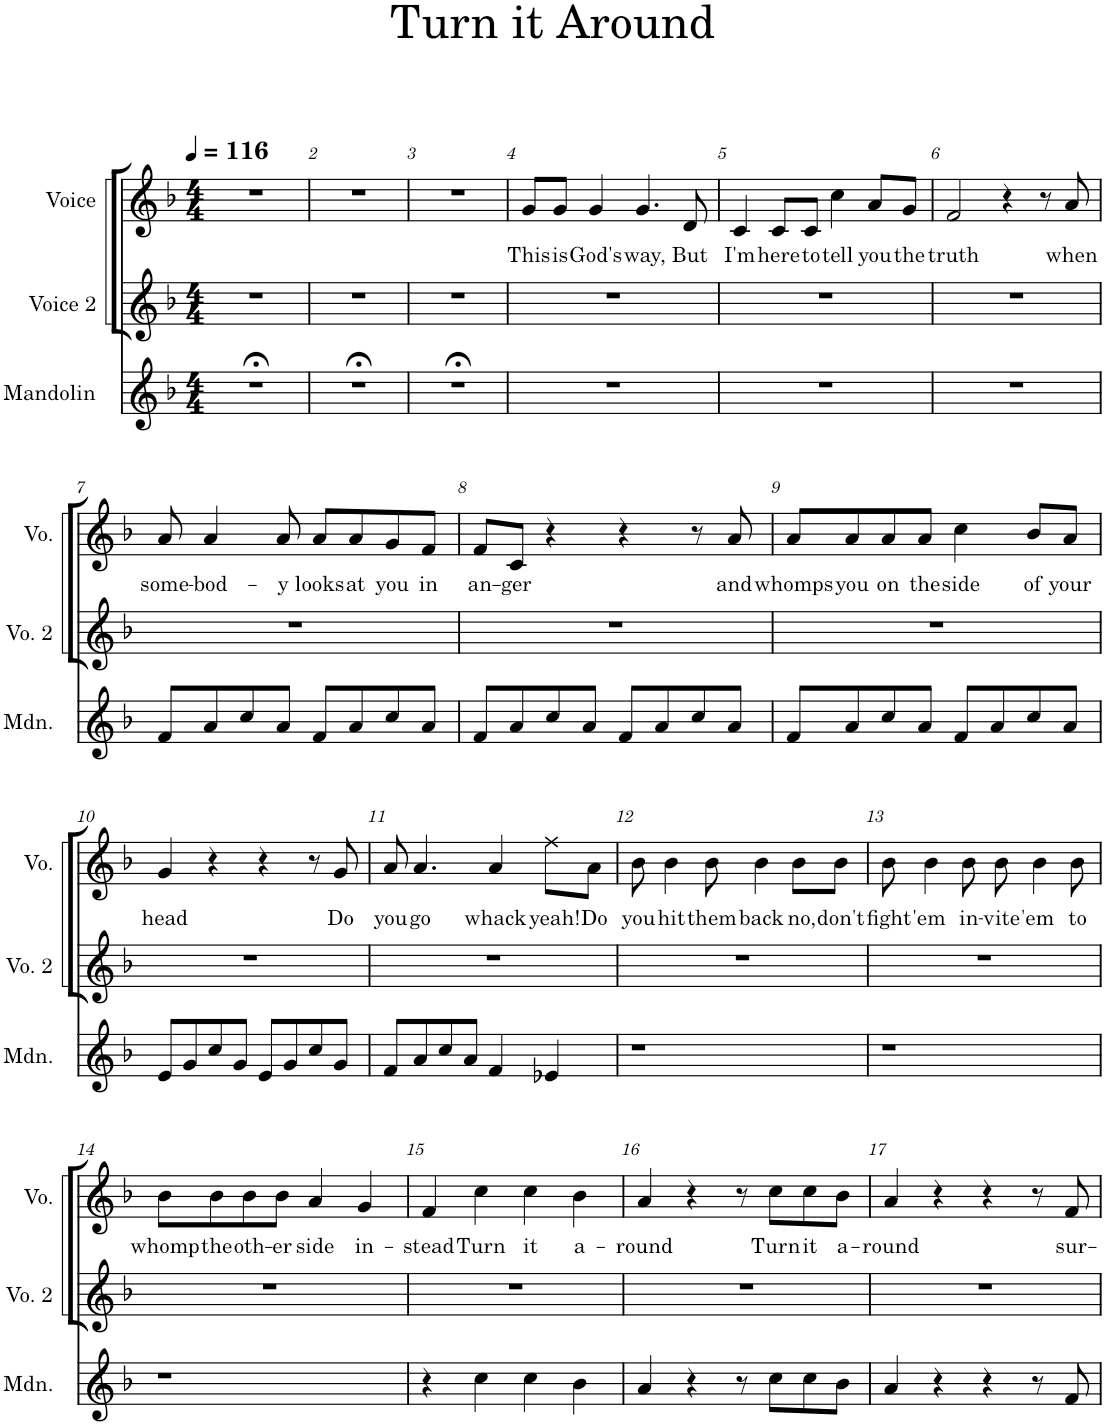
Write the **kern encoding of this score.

**kern	**kern	**kern	**text
*part3	*part2	*part1	*part1
*staff3	*staff2	*staff1	*staff1
*I"Mandolin	*I"Voice 2	*I"Voice	*
*I'Mdn.	*I'Vo. 2	*I'Vo.	*
*clefG2	*clefG2	*clefG2	*
*k[b-]	*k[b-]	*k[b-]	*
*M4/4	*M4/4	*M4/4	*
*MM116	*MM116	*MM116	*
=1	=1	=1	=1
1r;<	1r	1r	.
=2	=2	=2	=2
1r;<	1r	1r	.
=3	=3	=3	=3
1r;<	1r	1r	.
=4	=4	=4	=4
!	!	!	!LO:LY:b
1r	1r	8g/L	This
!	!	!	!LO:LY:b
.	.	8g/J	is
!	!	!	!LO:LY:b
.	.	4g/	God's
!	!	!	!LO:LY:b
.	.	4.g/	way,
!	!	!	!LO:LY:b
.	.	8d/	But
=5	=5	=5	=5
!	!	!	!LO:LY:b
1r	1r	4c/	I'm
!	!	!	!LO:LY:b
.	.	8c/L	here
!	!	!	!LO:LY:b
.	.	8c/J	to
!	!	!	!LO:LY:b
.	.	4cc\	tell
!	!	!	!LO:LY:b
.	.	8a/L	you
!	!	!	!LO:LY:b
.	.	8g/J	the
=6	=6	=6	=6
!	!	!	!LO:LY:b
1r	1r	2f/	truth
.	.	4r	.
.	.	8r	.
!	!	!	!LO:LY:b
.	.	8a/	when
!!LO:LB:g=z
=7	=7	=7	=7
!	!	!	!LO:LY:b
8f/L	1r	8a/	some-
!	!	!	!LO:LY:b
8a/	.	4a/	-bod-
8cc/	.	.	.
!	!	!	!LO:LY:b
8a/J	.	8a/	-y
!	!	!	!LO:LY:b
8f/L	.	8a/L	looks
!	!	!	!LO:LY:b
8a/	.	8a/	at
!	!	!	!LO:LY:b
8cc/	.	8g/	you
!	!	!	!LO:LY:b
8a/J	.	8f/J	in
=8	=8	=8	=8
!	!	!	!LO:LY:b
8f/L	1r	8f/L	an-
!	!	!	!LO:LY:b
8a/	.	8c/J	-ger
8cc/	.	4r	.
8a/J	.	.	.
8f/L	.	4r	.
8a/	.	.	.
8cc/	.	8r	.
!	!	!	!LO:LY:b
8a/J	.	8a/	and
=9	=9	=9	=9
!	!	!	!LO:LY:b
8f/L	1r	8a/L	whomps
!	!	!	!LO:LY:b
8a/	.	8a/	you
!	!	!	!LO:LY:b
8cc/	.	8a/	on
!	!	!	!LO:LY:b
8a/J	.	8a/J	the
!	!	!	!LO:LY:b
8f/L	.	4cc\	side
8a/	.	.	.
!	!	!	!LO:LY:b
8cc/	.	8b-/L	of
!	!	!	!LO:LY:b
8a/J	.	8a/J	your
!!LO:LB:g=z
=10	=10	=10	=10
!	!	!	!LO:LY:b
8e/L	1r	4g/	head
8g/	.	.	.
8cc/	.	4r	.
8g/J	.	.	.
8e/L	.	4r	.
8g/	.	.	.
8cc/	.	8r	.
!	!	!	!LO:LY:b
8g/J	.	8g/	Do
=11	=11	=11	=11
!	!	!	!LO:LY:b
8f/L	1r	8a/	you
!	!	!	!LO:LY:b
8a/	.	4.a/	go
8cc/	.	.	.
8a/J	.	.	.
!	!	!	!LO:LY:b
4f/	.	4a/	whack
!	!	!	!LO:LY:b
4e-X/	.	8ff\L	yeah!
!	!	!	!LO:LY:b
.	.	8a\J	Do
=12	=12	=12	=12
!	!	!	!LO:LY:b
1r	1r	8b-\	you
!	!	!	!LO:LY:b
.	.	4b-\	hit
!	!	!	!LO:LY:b
.	.	8b-\	them
!	!	!	!LO:LY:b
.	.	4b-\	back
!	!	!	!LO:LY:b
.	.	8b-\L	no,
!	!	!	!LO:LY:b
.	.	8b-\J	don't
=13	=13	=13	=13
!	!	!	!LO:LY:b
1r	1r	8b-\	fight
!	!	!	!LO:LY:b
.	.	4b-\	'em
!	!	!	!LO:LY:b
.	.	8b-\	in-
!	!	!	!LO:LY:b
.	.	8b-\	-vite
!	!	!	!LO:LY:b
.	.	4b-\	'em
!	!	!	!LO:LY:b
.	.	8b-\	to
!!LO:LB:g=z
=14	=14	=14	=14
!	!	!	!LO:LY:b
1r	1r	8b-\L	whomp
!	!	!	!LO:LY:b
.	.	8b-\	the
!	!	!	!LO:LY:b
.	.	8b-\	oth-
!	!	!	!LO:LY:b
.	.	8b-\J	-er
!	!	!	!LO:LY:b
.	.	4a/	side
!	!	!	!LO:LY:b
.	.	4g/	in-
=15	=15	=15	=15
!	!	!	!LO:LY:b
4r	1r	4f/	-stead
!	!	!	!LO:LY:b
4cc\	.	4cc\	Turn
!	!	!	!LO:LY:b
4cc\	.	4cc\	it
!	!	!	!LO:LY:b
4b-\	.	4b-\	a-
=16	=16	=16	=16
!	!	!	!LO:LY:b
4a/	1r	4a/	-round
4r	.	4r	.
8r	.	8r	.
!	!	!	!LO:LY:b
8cc\L	.	8cc\L	Turn
!	!	!	!LO:LY:b
8cc\	.	8cc\	it
!	!	!	!LO:LY:b
8b-\J	.	8b-\J	a-
=17	=17	=17	=17
!	!	!	!LO:LY:b
4a/	1r	4a/	-round
4r	.	4r	.
4r	.	4r	.
8r	.	8r	.
!	!	!	!LO:LY:b
8f/	.	8f/	sur-
=	=	=	=
*-	*-	*-	*-
